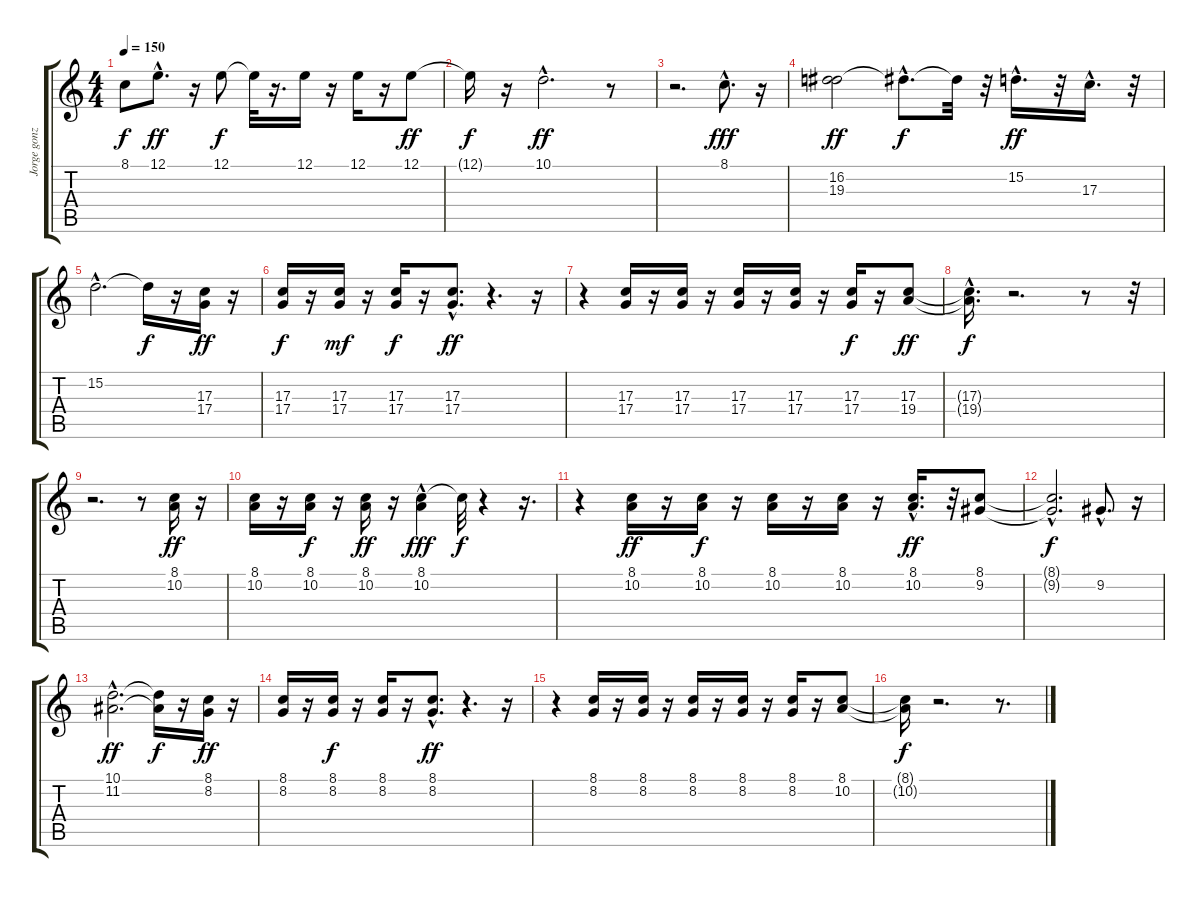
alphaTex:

\track ("Jorge gonzalez - Voz" "Jorge gonz") {instrument fx4atmosphere}
\staff {score tabs}
\tuning (E4 B3 G3 D3 A2 E2) {hide}
\ts (4 4)
\tempo 150
\clef g2
\ks c
8.1{t}.8{dy f} 12.1{hac}.8{d dy ff} r.16 12.1.8{dy f} 12.1{t}.32 r.16{d} 12.1.16 r.16 12.1.16 r.16 12.1.8{dy ff} |
12.1{t}.16{dy f} r.16 10.1{hac}.2{d dy ff} r.8 |
r.2{d} 8.1{hac}.8{d dy fff} r.16 |
(16.2 19.3).2{dy ff} 16.2{hac t}.8{d dy f} 16.2{t}.32 r.32 15.2{hac}.16{d dy ff} r.32 17.3{hac}.16{d} r.32 |
15.2{hac}.2{d} 15.2{t}.16{dy f} r.16 (17.3 17.4).16{dy ff} r.16 |
(17.3 17.4).16{dy f} r.16 (17.3 17.4).16{dy mf} r.16 (17.3 17.4).16{dy f} r.16 (17.3{hac} 17.4{hac}).8{d dy ff} r.4{d} r.16 |
r.4 (17.3 17.4).16 r.16 (17.3 17.4).16 r.16 (17.3 17.4).16 r.16 (17.3 17.4).16 r.16 (17.3 17.4).16{dy f} r.16 (17.3 19.4).8{dy ff} |
(17.3{hac t} 19.4{t}).16{d dy f} r.2{d} r.8 r.32 |
r.2{d} r.8 (8.1 10.2).16{dy ff} r.16 |
(8.1 10.2).16 r.16 (8.1 10.2).16{dy f} r.16 (8.1 10.2).16{dy ff} r.16 (8.1 10.2{hac}).4{dy fff} 8.1{t}.32{dy f} r.4 r.16{d} |
r.4 (8.1 10.2).16{dy ff} r.16 (8.1 10.2).16{dy f} r.16 (8.1 10.2).16 r.16 (8.1 10.2).16 r.16 (8.1 10.2{hac}).16{d dy ff} r.32 (8.1 9.2).8 |
(8.1{hac t} 9.2{t}).2{d dy f} 9.2{hac}.8{d} r.16 |
(10.1{hac} 11.2{hac}).2{d dy ff} (10.1{t} 11.2{t}).16{dy f} r.16 (8.1 8.2).16{dy ff} r.16 |
(8.1 8.2).16 r.16 (8.1 8.2).16{dy f} r.16 (8.1 8.2).16 r.16 (8.1{hac} 8.2).8{d dy ff} r.4{d} r.16 |
r.4 (8.1 8.2).16 r.16 (8.1 8.2).16 r.16 (8.1 8.2).16 r.16 (8.1 8.2).16 r.16 (8.1 8.2).16 r.16 (8.1 10.2).8 |
(8.1{t} 10.2{t}).16{dy f} r.2{d} r.8{d}
